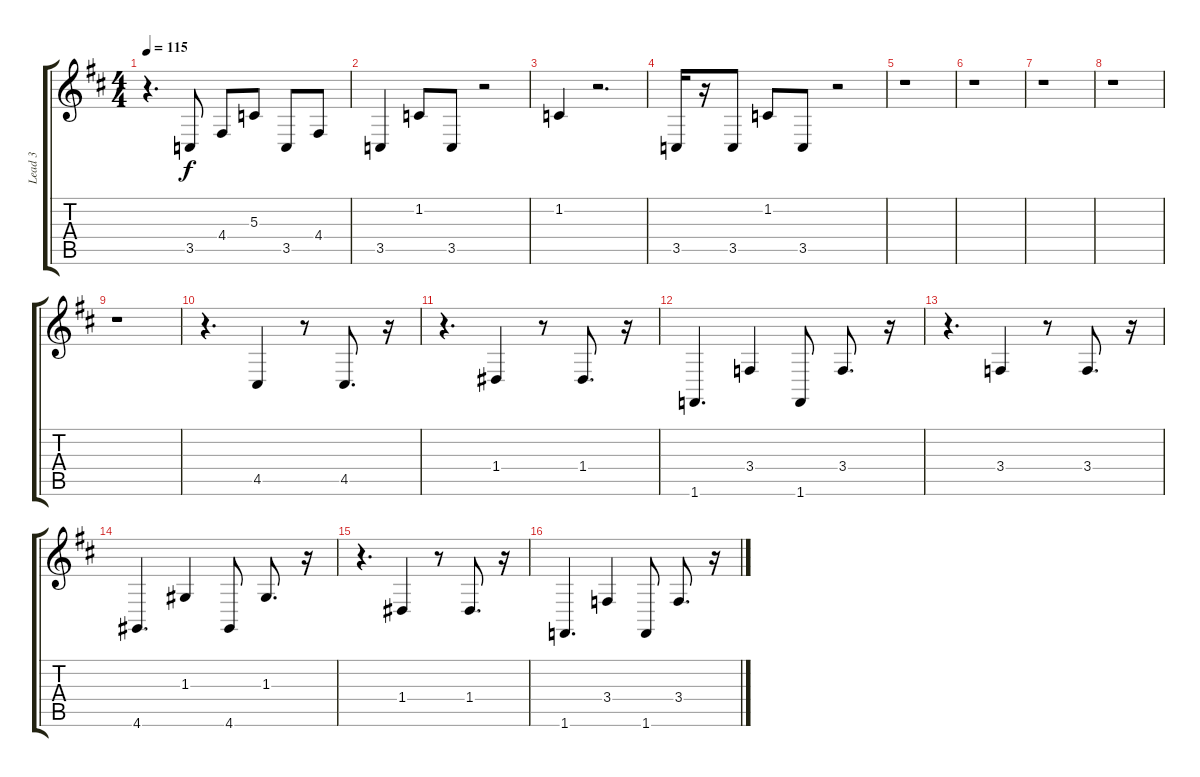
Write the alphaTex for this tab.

\track ("Lead 3" "Lead 3") {instrument lead8bassandlead}
\staff {score tabs}
\tuning (E4 B3 G3 D3 A2 E2) {hide}
\ts (4 4)
\tempo 115
\clef g2
\ks bminor
r.4{d dy f} 3.5.8 4.4.8 5.3.8 3.5.8 4.4.8 |
3.5.4 1.2.8 3.5.8 r.2 |
1.2.4 r.2{d} |
3.5.16 r.16 3.5.8 1.2.8 3.5.8 r.2 |
r.1 |
r.1 |
r.1 |
r.1 |
r.1 |
r.4{d} 4.5.4 r.8 4.5.8{d} r.16 |
r.4{d} 1.4.4 r.8 1.4.8{d} r.16 |
1.6.4{d} 3.4.4 1.6.8 3.4.8{d} r.16 |
r.4{d} 3.4.4 r.8 3.4.8{d} r.16 |
4.6.4{d} 1.3.4 4.6.8 1.3.8{d} r.16 |
r.4{d} 1.4.4 r.8 1.4.8{d} r.16 |
1.6.4{d} 3.4.4 1.6.8 3.4.8{d} r.16
